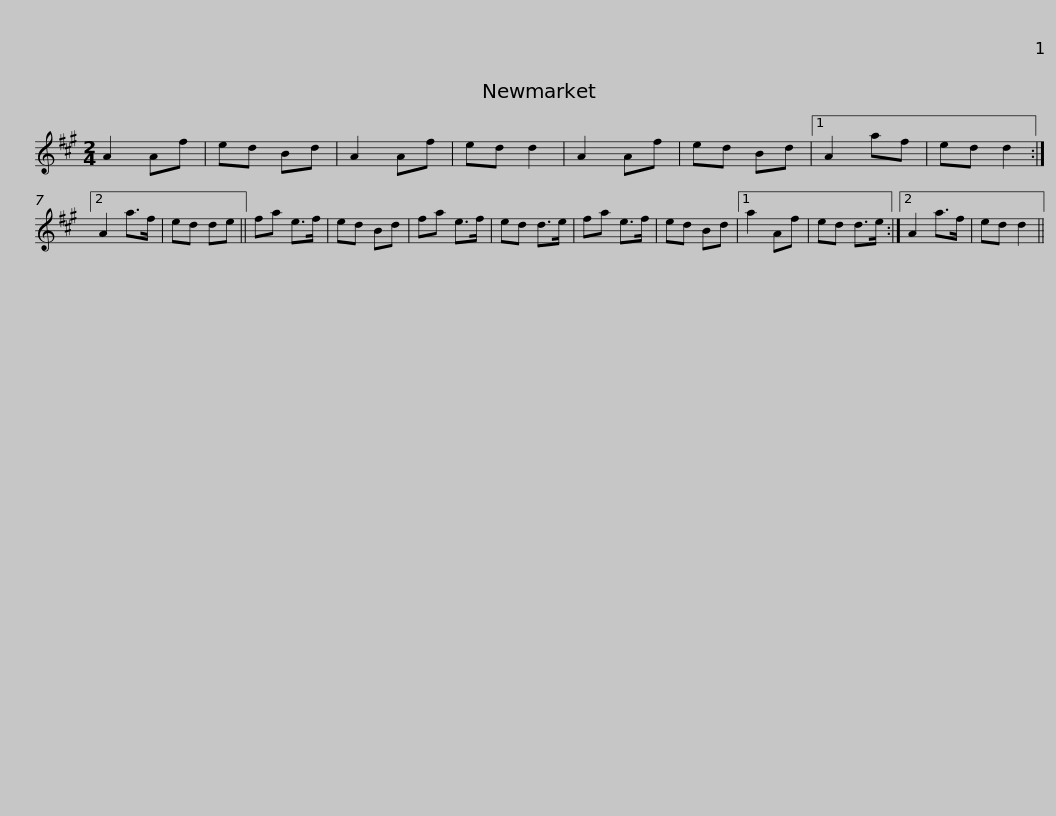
X:1
L:1/8
M:2/4
I:linebreak $
K:A
V:1 treble
V:1
 A2 Af | ed Bd | A2 Af | ed d2 | A2 Af | %5
 ed Bd |1 A2 af | ed d2 :|2 A2 a>f | ed de || %10
 fa e>f |$ ed Bd | fa e>f | ed d>e | fa e>f | %15
 ed Bd |1 a2 Af | ed d>e :|2 A2 a>f | ed d2 || %20
